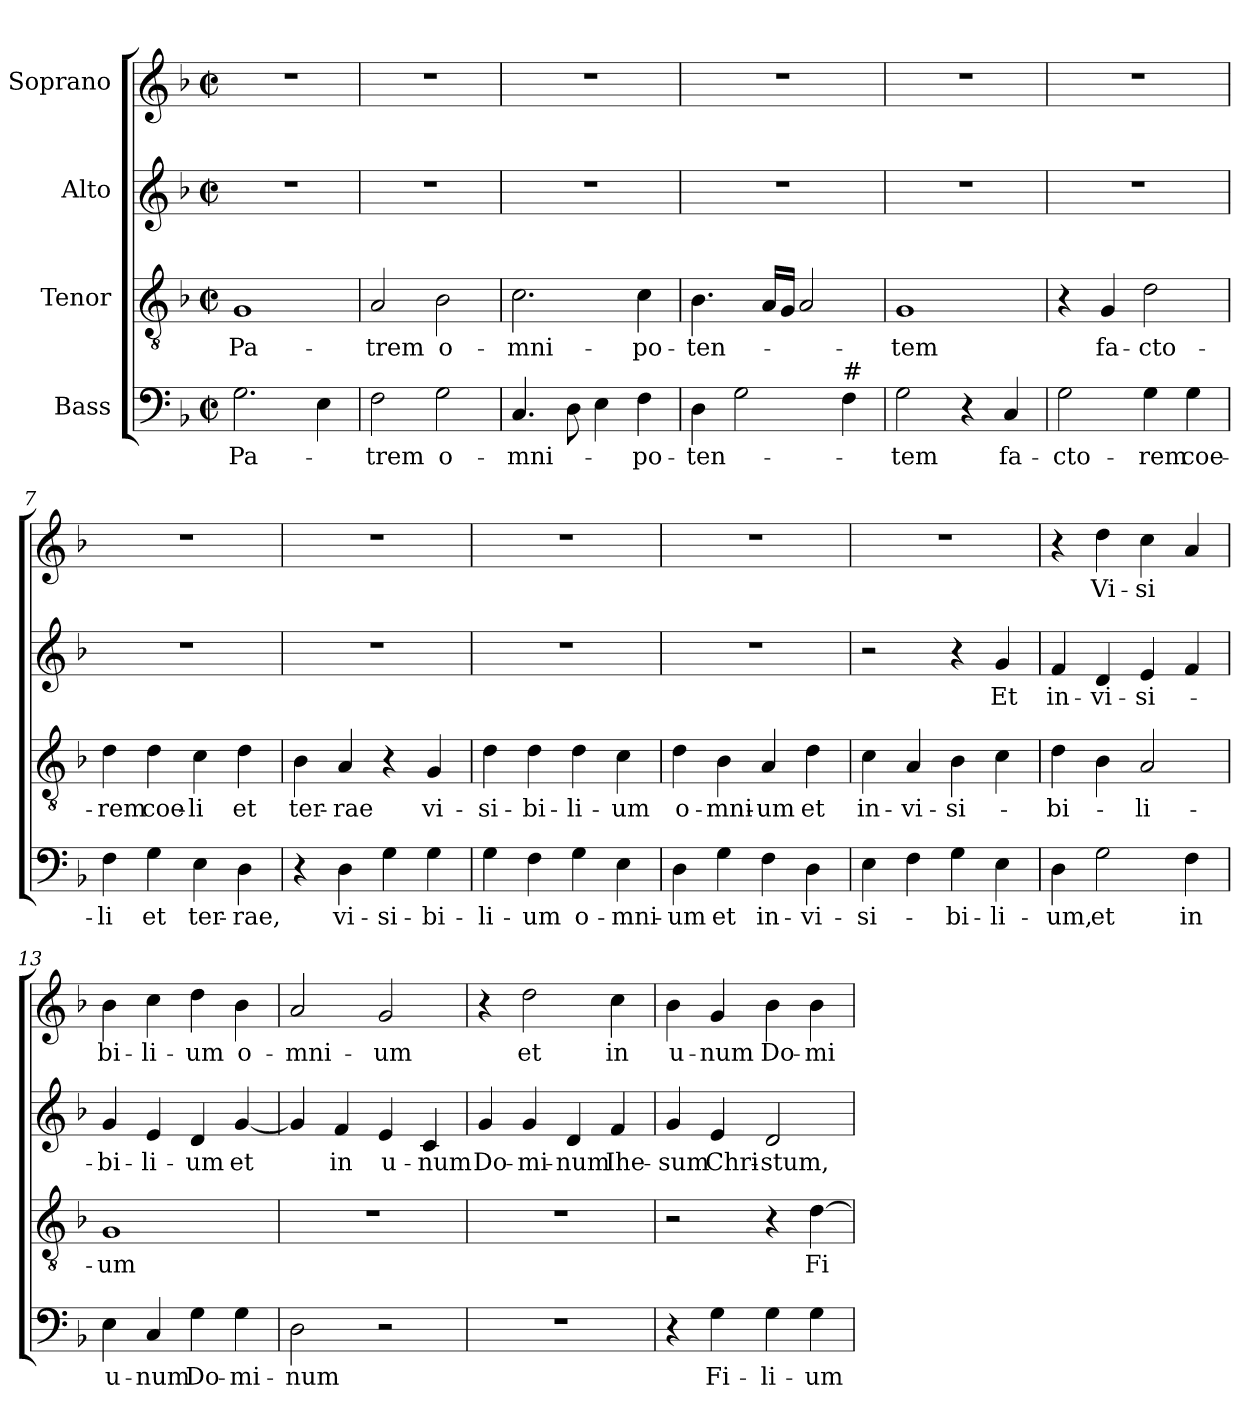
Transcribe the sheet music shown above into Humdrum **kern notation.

**kern	**text	**kern	**text	**kern	**text	**kern	**text
*part4	*part4	*part3	*part3	*part2	*part2	*part1	*part1
*staff4	*staff4	*staff3	*staff3	*staff2	*staff2	*staff1	*staff1
*I"Bass	*	*I"Tenor	*	*I"Alto	*	*I"Soprano	*
*clefF4	*	*clefGv2	*	*clefG2	*	*clefG2	*
*k[b-]	*	*k[b-]	*	*k[b-]	*	*k[b-]	*
*F:	*	*F:	*	*F:	*	*F:	*
*M2/2	*	*M2/2	*	*M2/2	*	*M2/2	*
*met(c|)	*	*met(c|)	*	*met(c|)	*	*met(c|)	*
=1	=1	=1	=1	=1	=1	=1	=1
2.G\	Pa-	1G	Pa-	1r	.	1r	.
4E\	.	.	.	.	.	.	.
=2	=2	=2	=2	=2	=2	=2	=2
2F\	-trem	2A/	-trem	1r	.	1r	.
2G\	o-	2B-\	o-	.	.	.	.
=3	=3	=3	=3	=3	=3	=3	=3
4.C/	-mni-	2.c\	-mni-	1r	.	1r	.
8D\	.	.	.	.	.	.	.
4E\	.	.	.	.	.	.	.
4F\	-po-	4c\	-po-	.	.	.	.
=4	=4	=4	=4	=4	=4	=4	=4
4D\	-ten-	4.B-\	-ten-	1r	.	1r	.
2G\	.	.	.	.	.	.	.
.	.	16A/LL	.	.	.	.	.
.	.	16G/JJ	.	.	.	.	.
.	.	2A/	.	.	.	.	.
!LO:TX:a:t=#	!	!	!	!	!	!	!
4F\	.	.	.	.	.	.	.
=5	=5	=5	=5	=5	=5	=5	=5
2G\	-tem	1G	-tem	1r	.	1r	.
4r	.	.	.	.	.	.	.
4C/	fa-	.	.	.	.	.	.
=6	=6	=6	=6	=6	=6	=6	=6
2G\	-cto-	4r	.	1r	.	1r	.
.	.	4G/	fa-	.	.	.	.
4G\	-rem	2d\	-cto-	.	.	.	.
4G\	coe-	.	.	.	.	.	.
!!LO:LB:g=z
=7	=7	=7	=7	=7	=7	=7	=7
4F\	-li	4d\	-rem	1r	.	1r	.
4G\	et	4d\	coe-	.	.	.	.
4E\	ter-	4c\	-li	.	.	.	.
4D\	-rae,	4d\	et	.	.	.	.
=8	=8	=8	=8	=8	=8	=8	=8
4r	.	4B-\	ter-	1r	.	1r	.
4D\	vi-	4A/	-rae	.	.	.	.
4G\	-si-	4r	.	.	.	.	.
4G\	-bi-	4G/	vi-	.	.	.	.
=9	=9	=9	=9	=9	=9	=9	=9
4G\	-li-	4d\	-si-	1r	.	1r	.
4F\	-um	4d\	-bi-	.	.	.	.
4G\	o-	4d\	-li-	.	.	.	.
4E\	-mni-	4c\	-um	.	.	.	.
=10	=10	=10	=10	=10	=10	=10	=10
4D\	-um	4d\	o-	1r	.	1r	.
4G\	et	4B-\	-mni-	.	.	.	.
4F\	in-	4A/	-um	.	.	.	.
4D\	-vi-	4d\	et	.	.	.	.
=11	=11	=11	=11	=11	=11	=11	=11
4E\	-si-	4c\	in-	2r	.	1r	.
4F\	.	4A/	-vi-	.	.	.	.
4G\	-bi-	4B-\	-si-	4r	.	.	.
4E\	-li-	4c\	.	4g/	Et	.	.
=12	=12	=12	=12	=12	=12	=12	=12
4D\	-um,	4d\	-bi-	4f/	in-	4r	.
2G\	et	4B-\	.	4d/	-vi-	4dd\	Vi-
.	.	2A/	-li-	4e/	-si-	4cc\	-si
4F\	in	.	.	4f/	.	4a/	.
=13	=13	=13	=13	=13	=13	=13	=13
4E\	u-	1G	-um	4g/	-bi-	4b-\	bi-
4C/	-num	.	.	4e/	-li-	4cc\	-li-
4G\	Do-	.	.	4d/	-um	4dd\	-um
4G\	-mi-	.	.	[4g/	et	4b-\	o-
!!LO:LB:g=z
=14	=14	=14	=14	=14	=14	=14	=14
2D\	-num	1r	.	4g/]	.	2a/	-mni-
.	.	.	.	4f/	in	.	.
2r	.	.	.	4e/	u-	2g/	-um
.	.	.	.	4c/	-num	.	.
=15	=15	=15	=15	=15	=15	=15	=15
1r	.	1r	.	4g/	Do-	4r	.
.	.	.	.	4g/	-mi-	2dd\	et
.	.	.	.	4d/	-num	.	.
.	.	.	.	4f/	Ihe-	4cc\	in
=16	=16	=16	=16	=16	=16	=16	=16
4r	.	2r	.	4g/	-sum	4b-\	u-
4G\	Fi-	.	.	4e/	Chri-	4g/	-num
4G\	-li-	4r	.	2d/	-stum,	4b-\	Do-
4G\	-um	[4d\	Fi	.	.	4b-\	-mi-
=	=	=	=	=	=	=	=
*-	*-	*-	*-	*-	*-	*-	*-
